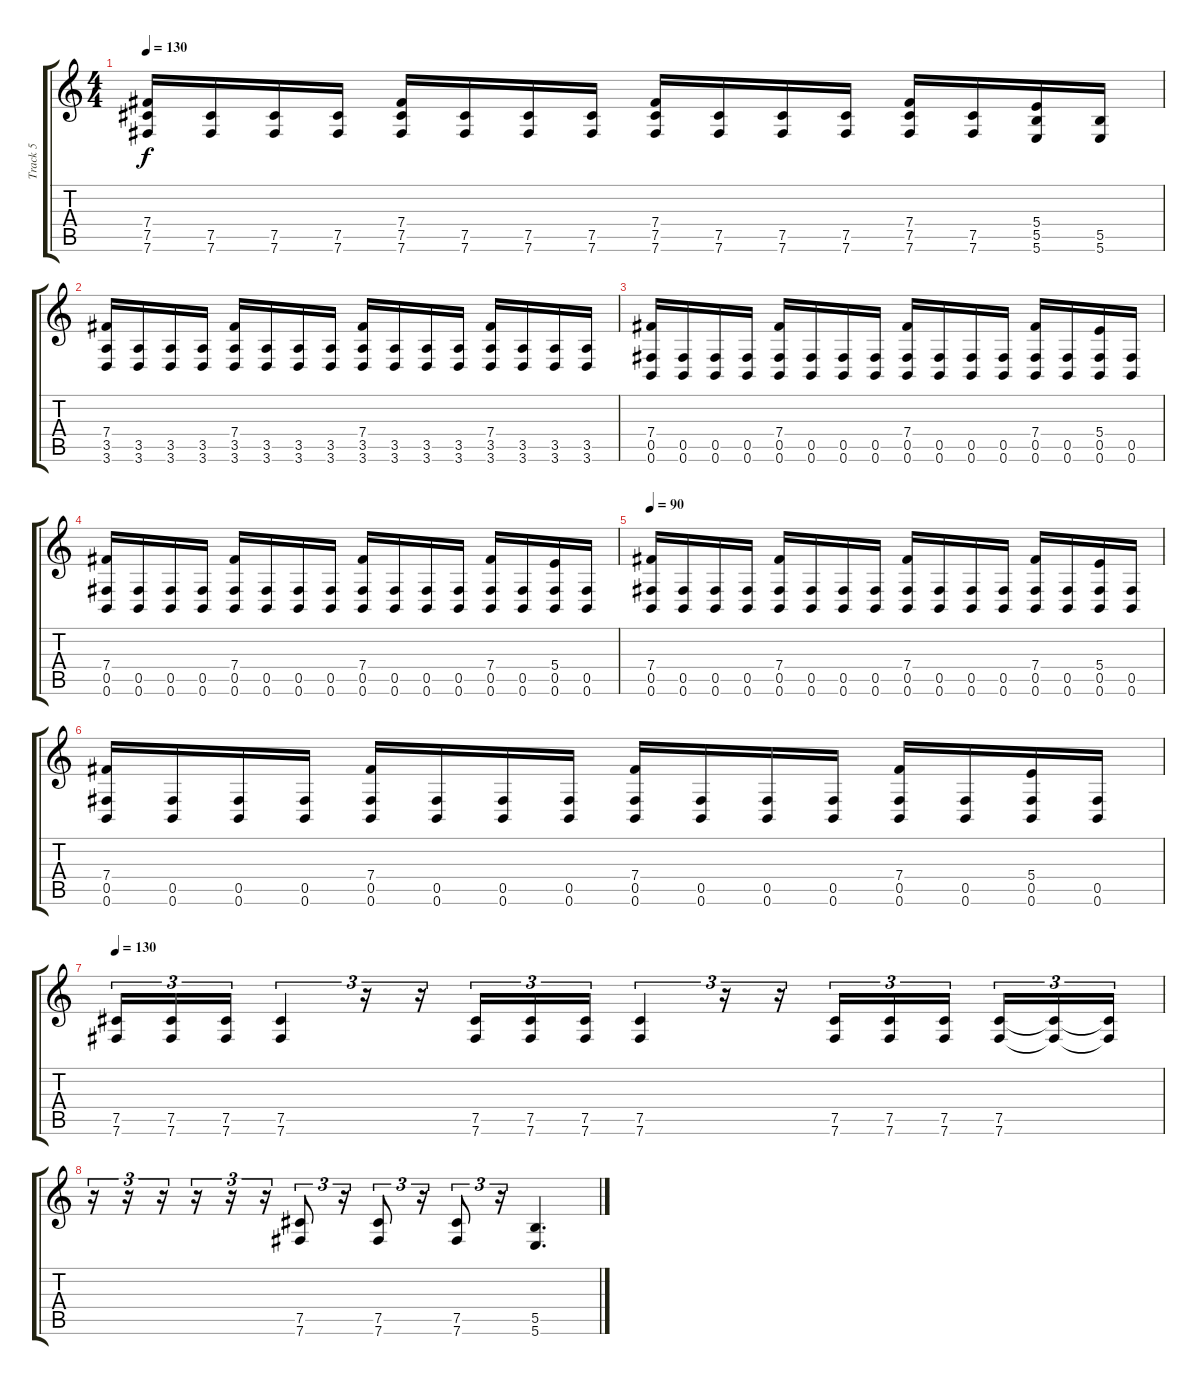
\track ("Track 5" "Track 5") {instrument distortionguitar}
\staff {score tabs}
\tuning (Db4 Ab3 E3 B2 Gb2 B1) {hide}
\ts (4 4)
\tempo 130
\clef g2
\ks c
(7.4 7.5 7.6).16{dy f} (7.5 7.6).16 (7.5 7.6).16 (7.5 7.6).16 (7.4 7.5 7.6).16 (7.5 7.6).16 (7.5 7.6).16 (7.5 7.6).16 (7.4 7.5 7.6).16 (7.5 7.6).16 (7.5 7.6).16 (7.5 7.6).16 (7.4 7.5 7.6).16 (7.5 7.6).16 (5.4 5.5 5.6).16 (5.5 5.6).16 |
(7.4 3.5 3.6).16 (3.5 3.6).16 (3.5 3.6).16 (3.5 3.6).16 (7.4 3.5 3.6).16 (3.5 3.6).16 (3.5 3.6).16 (3.5 3.6).16 (7.4 3.5 3.6).16 (3.5 3.6).16 (3.5 3.6).16 (3.5 3.6).16 (7.4 3.5 3.6).16 (3.5 3.6).16 (3.5 3.6).16 (3.5 3.6).16 |
(7.4 0.5 0.6).16 (0.5 0.6).16 (0.5 0.6).16 (0.5 0.6).16 (7.4 0.5 0.6).16 (0.5 0.6).16 (0.5 0.6).16 (0.5 0.6).16 (7.4 0.5 0.6).16 (0.5 0.6).16 (0.5 0.6).16 (0.5 0.6).16 (7.4 0.5 0.6).16 (0.5 0.6).16 (5.4 0.5 0.6).16 (0.5 0.6).16 |
(7.4 0.5 0.6).16 (0.5 0.6).16 (0.5 0.6).16 (0.5 0.6).16 (7.4 0.5 0.6).16 (0.5 0.6).16 (0.5 0.6).16 (0.5 0.6).16 (7.4 0.5 0.6).16 (0.5 0.6).16 (0.5 0.6).16 (0.5 0.6).16 (7.4 0.5 0.6).16 (0.5 0.6).16 (5.4 0.5 0.6).16 (0.5 0.6).16 |
\tempo 90
(7.4 0.5 0.6).16 (0.5 0.6).16 (0.5 0.6).16 (0.5 0.6).16 (7.4 0.5 0.6).16 (0.5 0.6).16 (0.5 0.6).16 (0.5 0.6).16 (7.4 0.5 0.6).16 (0.5 0.6).16 (0.5 0.6).16 (0.5 0.6).16 (7.4 0.5 0.6).16 (0.5 0.6).16 (5.4 0.5 0.6).16 (0.5 0.6).16 |
(7.4 0.5 0.6).16 (0.5 0.6).16 (0.5 0.6).16 (0.5 0.6).16 (7.4 0.5 0.6).16 (0.5 0.6).16 (0.5 0.6).16 (0.5 0.6).16 (7.4 0.5 0.6).16 (0.5 0.6).16 (0.5 0.6).16 (0.5 0.6).16 (7.4 0.5 0.6).16 (0.5 0.6).16 (5.4 0.5 0.6).16 (0.5 0.6).16 |
\tempo 130
(7.5 7.6).16{tu (3 2)} (7.5 7.6).16{tu (3 2)} (7.5 7.6).16{tu (3 2)} (7.5 7.6).4{tu (3 2)} r.16{tu (3 2)} r.16{tu (3 2)} (7.5 7.6).16{tu (3 2)} (7.5 7.6).16{tu (3 2)} (7.5 7.6).16{tu (3 2)} (7.5 7.6).4{tu (3 2)} r.16{tu (3 2)} r.16{tu (3 2)} (7.5 7.6).16{tu (3 2)} (7.5 7.6).16{tu (3 2)} (7.5 7.6).16{tu (3 2) beam splitsecondary} (7.5 7.6).16{tu (3 2)} (7.5{t} 7.6{t}).16{tu (3 2)} (7.5{t} 7.6{t}).16{tu (3 2)} |
r.16{tu (3 2)} r.16{tu (3 2)} r.16{tu (3 2)} r.16{tu (3 2)} r.16{tu (3 2)} r.16{tu (3 2)} (7.5 7.6).8{tu (3 2)} r.16{tu (3 2)} (7.5 7.6).8{tu (3 2)} r.16{tu (3 2)} (7.5 7.6).8{tu (3 2)} r.16{tu (3 2)} (5.5 5.6).4{d}
